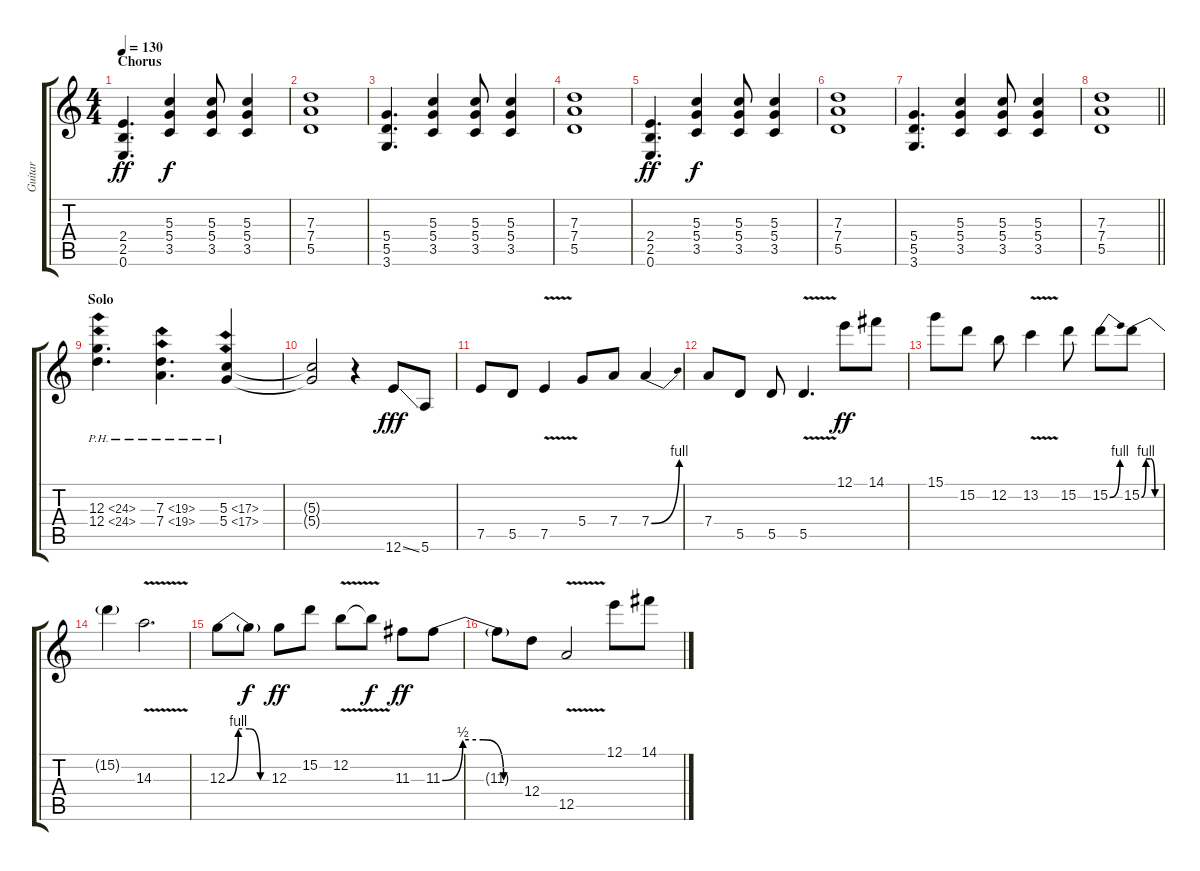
\track ("Guitar" "Guitar") {instrument distortionguitar}
\staff {score tabs}
\tuning (E4 B3 G3 D3 A2 E2) {hide}
\ts (4 4)
\section ("" "Chorus")
\tempo 130
\clef g2
\ks c
(2.4 2.5 0.6).4{d dy ff} (5.3 5.4 3.5).4{dy f} (5.3 5.4 3.5).8 (5.3 5.4 3.5).4 |
(7.3 7.4 5.5).1 |
(5.4 5.5 3.6).4{d} (5.3 5.4 3.5).4 (5.3 5.4 3.5).8 (5.3 5.4 3.5).4 |
(7.3 7.4 5.5).1 |
(2.4 2.5 0.6).4{d dy ff} (5.3 5.4 3.5).4{dy f} (5.3 5.4 3.5).8 (5.3 5.4 3.5).4 |
(7.3 7.4 5.5).1 |
(5.4 5.5 3.6).4{d} (5.3 5.4 3.5).4 (5.3 5.4 3.5).8 (5.3 5.4 3.5).4 |
\barLineRight lightlight
(7.3 7.4 5.5).1 |
\section ("" "Solo")
(12.3{ph 12} 12.4{ph 12}).4{d} (7.3{ph 12} 7.4{ph 12}).4{d} (5.3{ph 12} 5.4{ph 12}).4 |
(5.3{t} 5.4{t}).2 r.4 12.6{ss}.8{dy fff} 5.6.8 |
7.5.8 5.5.8 7.5{v}.4 5.4.8 7.4.8 7.4{be (bend 0 0 60 4)}.4 |
7.4.8 5.5.8 5.5.8 5.5{v}.4{d} 12.1.8{dy ff} 14.1.8 |
15.1.8 15.2.8 12.2.8 13.2{v}.4 15.2.8 15.2{be (bend 0 0 60 4)}.8 15.2{be (custom 0 0 15 4 30 4 45 0 60 0)}.8 |
15.2{t}.4 14.3{v}.2{d} |
12.3{be (custom 0 0 15 4 30 4 45 0 60 0)}.8 12.3{t}.8{dy f} 12.3.8{dy ff} 15.2.8 12.2{v}.8 12.2{t}.8{dy f} 11.3.8{dy ff} 11.3{be (custom 0 0 15 2 30 2 45 0 60 0)}.8 |
11.3{t}.8 12.4.8 12.5{v}.2 12.1.8 14.1.8
